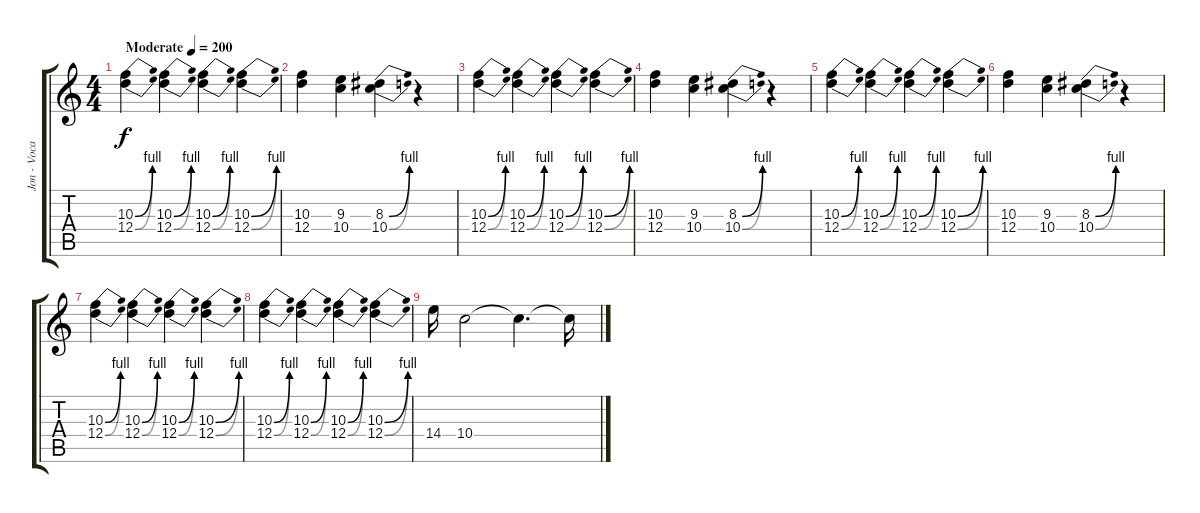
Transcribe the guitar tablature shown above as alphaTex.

\track ("Jon - Vocals" "Jon - Voca") {instrument distortionguitar}
\staff {score tabs}
\tuning (E4 B3 G3 D3 A2 E2) {hide}
\ts (4 4)
\tempo (200 "Moderate")
\clef g2
\ks c
(10.3{be (bend 0 0 60 4)} 12.4{be (bend 0 0 60 4)}).4{dy f instrument distortionguitar} (10.3{be (bend 0 0 60 4)} 12.4{be (bend 0 0 60 4)}).4 (10.3{be (bend 0 0 60 4)} 12.4{be (bend 0 0 60 4)}).4 (10.3{be (bend 0 0 60 4)} 12.4{be (bend 0 0 60 4)}).4 |
(10.3 12.4).4 (9.3 10.4).4 (8.3{be (bend 0 0 60 4)} 10.4{be (bend 0 0 60 4)}).4 r.4 |
(10.3{be (bend 0 0 60 4)} 12.4{be (bend 0 0 60 4)}).4 (10.3{be (bend 0 0 60 4)} 12.4{be (bend 0 0 60 4)}).4 (10.3{be (bend 0 0 60 4)} 12.4{be (bend 0 0 60 4)}).4 (10.3{be (bend 0 0 60 4)} 12.4{be (bend 0 0 60 4)}).4 |
(10.3 12.4).4 (9.3 10.4).4 (8.3{be (bend 0 0 60 4)} 10.4{be (bend 0 0 60 4)}).4 r.4 |
(10.3{be (bend 0 0 60 4)} 12.4{be (bend 0 0 60 4)}).4 (10.3{be (bend 0 0 60 4)} 12.4{be (bend 0 0 60 4)}).4 (10.3{be (bend 0 0 60 4)} 12.4{be (bend 0 0 60 4)}).4 (10.3{be (bend 0 0 60 4)} 12.4{be (bend 0 0 60 4)}).4 |
(10.3 12.4).4 (9.3 10.4).4 (8.3{be (bend 0 0 60 4)} 10.4{be (bend 0 0 60 4)}).4 r.4 |
(10.3{be (bend 0 0 60 4)} 12.4{be (bend 0 0 60 4)}).4 (10.3{be (bend 0 0 60 4)} 12.4{be (bend 0 0 60 4)}).4 (10.3{be (bend 0 0 60 4)} 12.4{be (bend 0 0 60 4)}).4 (10.3{be (bend 0 0 60 4)} 12.4{be (bend 0 0 60 4)}).4 |
(10.3{be (bend 0 0 60 4)} 12.4{be (bend 0 0 60 4)}).4 (10.3{be (bend 0 0 60 4)} 12.4{be (bend 0 0 60 4)}).4 (10.3{be (bend 0 0 60 4)} 12.4{be (bend 0 0 60 4)}).4 (10.3{be (bend 0 0 60 4)} 12.4{be (bend 0 0 60 4)}).4 |
14.4.16 10.4.2 10.4{t}.4{d} 10.4{t}.16
